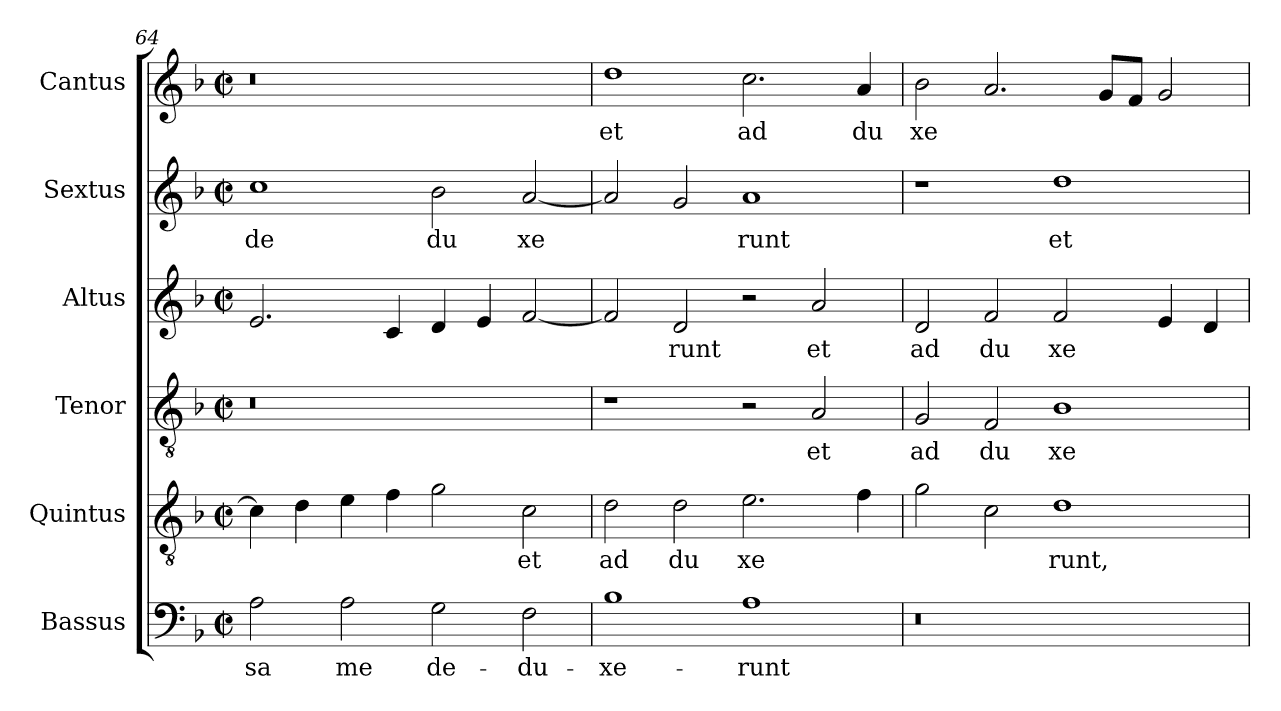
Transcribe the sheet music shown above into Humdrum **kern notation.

**kern	**text	**kern	**text	**kern	**text	**kern	**text	**kern	**text	**kern	**text
*part6	*part6	*part5	*part5	*part4	*part4	*part3	*part3	*part2	*part2	*part1	*part1
*staff6	*staff6	*staff5	*staff5	*staff4	*staff4	*staff3	*staff3	*staff2	*staff2	*staff1	*staff1
*I"Bassus	*	*I"Quintus	*	*I"Tenor	*	*I"Altus	*	*I"Sextus	*	*I"Cantus	*
*clefF4	*	*clefGv2	*	*clefGv2	*	*clefG2	*	*clefG2	*	*clefG2	*
*k[b-]	*	*k[b-]	*	*k[b-]	*	*k[b-]	*	*k[b-]	*	*k[b-]	*
*F:	*	*F:	*	*F:	*	*F:	*	*F:	*	*F:	*
*M2/2	*	*M2/2	*	*M2/2	*	*M2/2	*	*M2/2	*	*M2/2	*
*met(c|)	*	*met(c|)	*	*met(c|)	*	*met(c|)	*	*met(c|)	*	*met(c|)	*
=64	=64	=64	=64	=64	=64	=64	=64	=64	=64	=64	=64
!	!LO:LY:b:cj	!	!	!	!	!	!	!	!LO:LY:b:cj	!	!
2A\	-sa	4c\]	.	0r	.	2.e/	.	1cc	de	0r	.
.	.	4d\	.	.	.	.	.	.	.	.	.
!	!LO:LY:b:cj	!	!	!	!	!	!	!	!	!	!
2A\	me	4e\	.	.	.	.	.	.	.	.	.
.	.	4f\	.	.	.	4c/	.	.	.	.	.
!	!LO:LY:b:cj	!	!	!	!	!	!	!	!LO:LY:b:cj	!	!
2G\	de-	2g\	.	.	.	4d/	.	2b-\	du	.	.
.	.	.	.	.	.	4e/	.	.	.	.	.
!	!LO:LY:b:cj	!	!LO:LY:b:cj	!	!	!	!	!	!LO:LY:b:cj	!	!
2F\	-du-	2c\	et	.	.	[<2f/	.	[<2a/	xe	.	.
=65	=65	=65	=65	=65	=65	=65	=65	=65	=65	=65	=65
!	!LO:LY:b:cj	!	!LO:LY:b:cj	!	!	!	!	!	!	!	!LO:LY:b:cj
1B-	-xe-	2d\	ad	1r	.	2f/]	.	2a/]	.	1dd	et
!	!	!	!LO:LY:b:cj	!	!	!	!LO:LY:b:cj	!	!	!	!
.	.	2d\	du	.	.	2d/	runt	2g/	.	.	.
!	!LO:LY:b:cj	!	!LO:LY:b:cj	!	!	!	!	!	!LO:LY:b:cj	!	!LO:LY:b:cj
1A	-runt	2.e\	xe	2r	.	2r	.	1a	runt	2.cc\	ad
!	!	!	!	!	!LO:LY:b:cj	!	!LO:LY:b:cj	!	!	!	!
.	.	.	.	2A/	et	2a/	et	.	.	.	.
!	!	!	!	!	!	!	!	!	!	!	!LO:LY:b:cj
.	.	4f\	.	.	.	.	.	.	.	4a/	du
=66	=66	=66	=66	=66	=66	=66	=66	=66	=66	=66	=66
!	!	!	!	!	!LO:LY:b:cj	!	!LO:LY:b:cj	!	!	!	!LO:LY:b:cj
0r	.	2g\	.	2G/	ad	2d/	ad	1r	.	2b-\	xe
!	!	!	!	!	!LO:LY:b:cj	!	!LO:LY:b:cj	!	!	!	!
.	.	2c\	.	2F/	du	2f/	du	.	.	2.a/	.
!	!	!	!LO:LY:b:cj	!	!LO:LY:b:cj	!	!LO:LY:b:cj	!	!LO:LY:b:cj	!	!
.	.	1d	runt,	1B-	xe	2f/	xe	1dd	et	.	.
.	.	.	.	.	.	.	.	.	.	8g/L	.
.	.	.	.	.	.	.	.	.	.	8f/J	.
.	.	.	.	.	.	4e/	.	.	.	2g/	.
.	.	.	.	.	.	4d/	.	.	.	.	.
=	=	=	=	=	=	=	=	=	=	=	=
*-	*-	*-	*-	*-	*-	*-	*-	*-	*-	*-	*-
